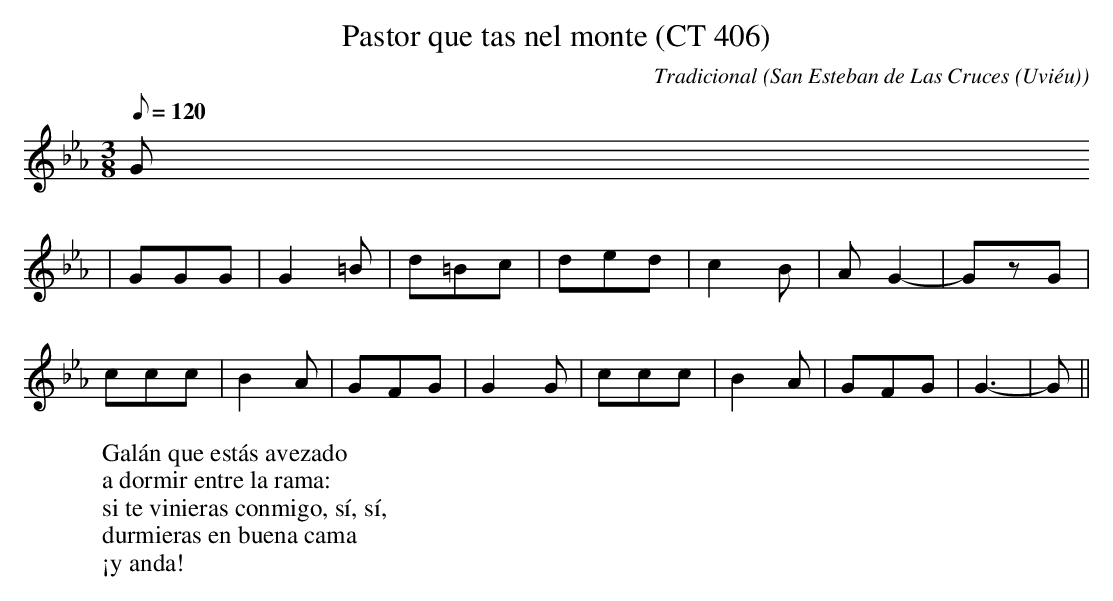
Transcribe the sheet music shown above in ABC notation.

X:1
T:Pastor que tas nel monte (CT 406)
C:Tradicional
O:San Esteban de Las Cruces (Uviéu)
M:3/8
L:1/8
Q:1/8=120
K:Cm
G
|GGG|G2 =B|d=Bc|ded|c2 B|A G2-|GzG|
ccc|B2 A|GFG|G2 G|ccc|B2 A|GFG|G3-|G ||
W:Galán que estás avezado
W:a dormir entre la rama:
W:si te vinieras conmigo, sí, sí,
W:durmieras en buena cama
W:¡y anda!
W:
